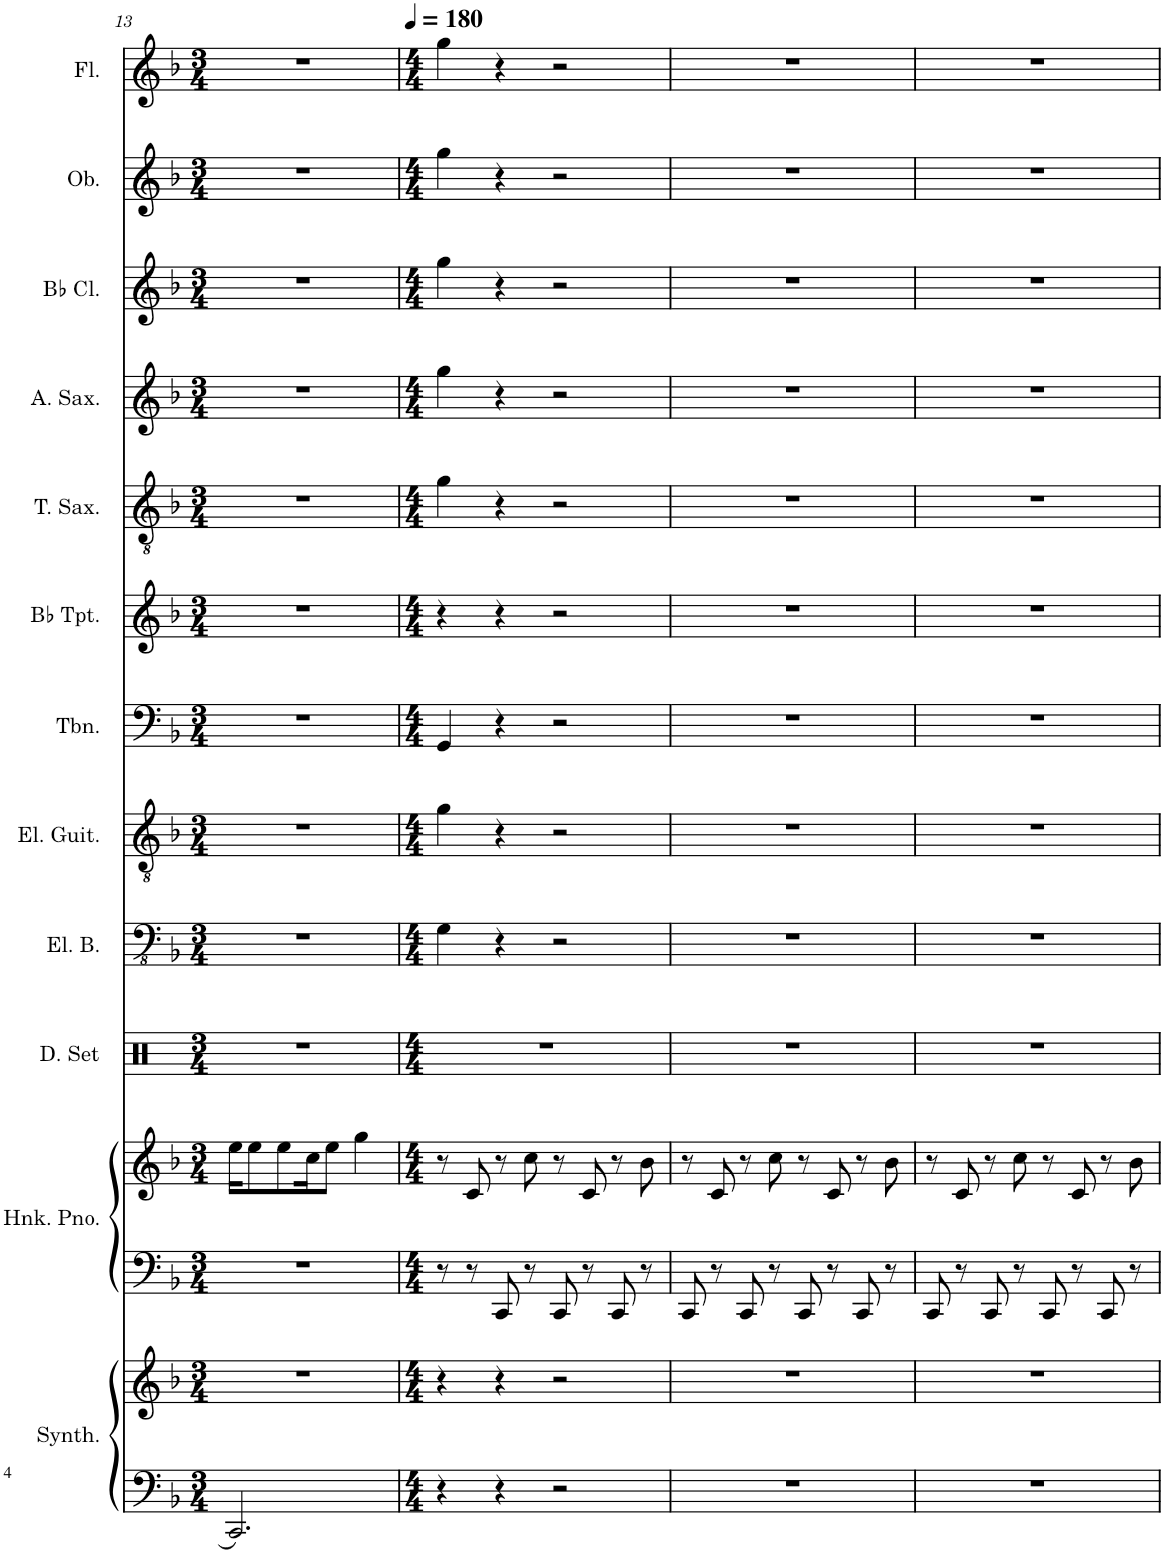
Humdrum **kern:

**kern	**kern	**kern	**kern	**kern	**kern	**kern	**kern	**kern	**kern	**kern	**kern	**kern	**kern
*part12	*part12	*part11	*part11	*part10	*part9	*part8	*part7	*part6	*part5	*part4	*part3	*part2	*part1
*staff14	*staff13	*staff12	*staff11	*staff10	*staff9	*staff8	*staff7	*staff6	*staff5	*staff4	*staff3	*staff2	*staff1
*I"Warm Synthesizer	*	*I"Honky Tonk Piano	*	*I"Drumset	*I"Electric Bass	*I"Electric Guitar	*I"Trombone	*I"Bb Trumpet	*I"Tenor Saxophone	*I"Alto Saxophone	*I"Bb Clarinet	*I"Oboe	*I"Flute
*I'Synth.	*	*I'Hnk. Pno.	*	*I'D. Set	*I'El. B.	*I'El. Guit.	*I'Tbn.	*I'Bb Tpt.	*I'T. Sax.	*I'A. Sax.	*I'Bb Cl.	*I'Ob.	*I'Fl.
!!LO:PB:g=z
*clefF4	*clefG2	*clefF4	*clefG2	*clefX	*clefFv4	*clefGv2	*clefF4	*clefG2	*clefGv2	*clefG2	*clefG2	*clefG2	*clefG2
*	*	*	*	*	*	*	*	*ITrd1c2	*ITrd8c14	*ITrd5c9	*ITrd1c2	*	*
*k[b-]	*k[b-]	*k[b-]	*k[b-]	*k[b-]	*k[b-]	*k[b-]	*k[b-]	*k[b-]	*k[b-]	*k[b-]	*k[b-]	*k[b-]	*k[b-]
*M3/4	*M3/4	*M3/4	*M3/4	*M3/4	*M3/4	*M3/4	*M3/4	*M3/4	*M3/4	*M3/4	*M3/4	*M3/4	*M3/4
=13	=13	=13	=13	=13	=13	=13	=13	=13	=13	=13	=13	=13	=13
2.CC/	2.r	2.r	16ee\KL	2.r	2.r	2.r	2.r	2.r	2.r	2.r	2.r	2.r	2.r
.	.	.	8ee\	.	.	.	.	.	.	.	.	.	.
.	.	.	8ee\	.	.	.	.	.	.	.	.	.	.
.	.	.	16cc\K	.	.	.	.	.	.	.	.	.	.
.	.	.	8ee\J	.	.	.	.	.	.	.	.	.	.
.	.	.	4gg\	.	.	.	.	.	.	.	.	.	.
=14	=14	=14	=14	=14	=14	=14	=14	=14	=14	=14	=14	=14	=14
*M4/4	*M4/4	*M4/4	*M4/4	*M4/4	*M4/4	*M4/4	*M4/4	*M4/4	*M4/4	*M4/4	*M4/4	*M4/4	*M4/4
*	*	*	*	*	*	*	*	*	*	*	*	*	*MM180
4r	4r	8r	8r	1r	4GG\	4g\	4GG/	4r	4g\	4gg\	4gg\	4gg\	4gg\
.	.	8r	8c/	.	.	.	.	.	.	.	.	.	.
4r	4r	8CC/	8r	.	4r	4r	4r	4r	4r	4r	4r	4r	4r
.	.	8r	8cc\	.	.	.	.	.	.	.	.	.	.
2r	2r	8CC/	8r	.	2r	2r	2r	2r	2r	2r	2r	2r	2r
.	.	8r	8c/	.	.	.	.	.	.	.	.	.	.
.	.	8CC/	8r	.	.	.	.	.	.	.	.	.	.
.	.	8r	8b-\	.	.	.	.	.	.	.	.	.	.
=15	=15	=15	=15	=15	=15	=15	=15	=15	=15	=15	=15	=15	=15
1r	1r	8CC/	8r	1r	1r	1r	1r	1r	1r	1r	1r	1r	1r
.	.	8r	8c/	.	.	.	.	.	.	.	.	.	.
.	.	8CC/	8r	.	.	.	.	.	.	.	.	.	.
.	.	8r	8cc\	.	.	.	.	.	.	.	.	.	.
.	.	8CC/	8r	.	.	.	.	.	.	.	.	.	.
.	.	8r	8c/	.	.	.	.	.	.	.	.	.	.
.	.	8CC/	8r	.	.	.	.	.	.	.	.	.	.
.	.	8r	8b-\	.	.	.	.	.	.	.	.	.	.
=16	=16	=16	=16	=16	=16	=16	=16	=16	=16	=16	=16	=16	=16
1r	1r	8CC/	8r	1r	1r	1r	1r	1r	1r	1r	1r	1r	1r
.	.	8r	8c/	.	.	.	.	.	.	.	.	.	.
.	.	8CC/	8r	.	.	.	.	.	.	.	.	.	.
.	.	8r	8cc\	.	.	.	.	.	.	.	.	.	.
.	.	8CC/	8r	.	.	.	.	.	.	.	.	.	.
.	.	8r	8c/	.	.	.	.	.	.	.	.	.	.
.	.	8CC/	8r	.	.	.	.	.	.	.	.	.	.
.	.	8r	8b-\	.	.	.	.	.	.	.	.	.	.
=	=	=	=	=	=	=	=	=	=	=	=	=	=
*-	*-	*-	*-	*-	*-	*-	*-	*-	*-	*-	*-	*-	*-
